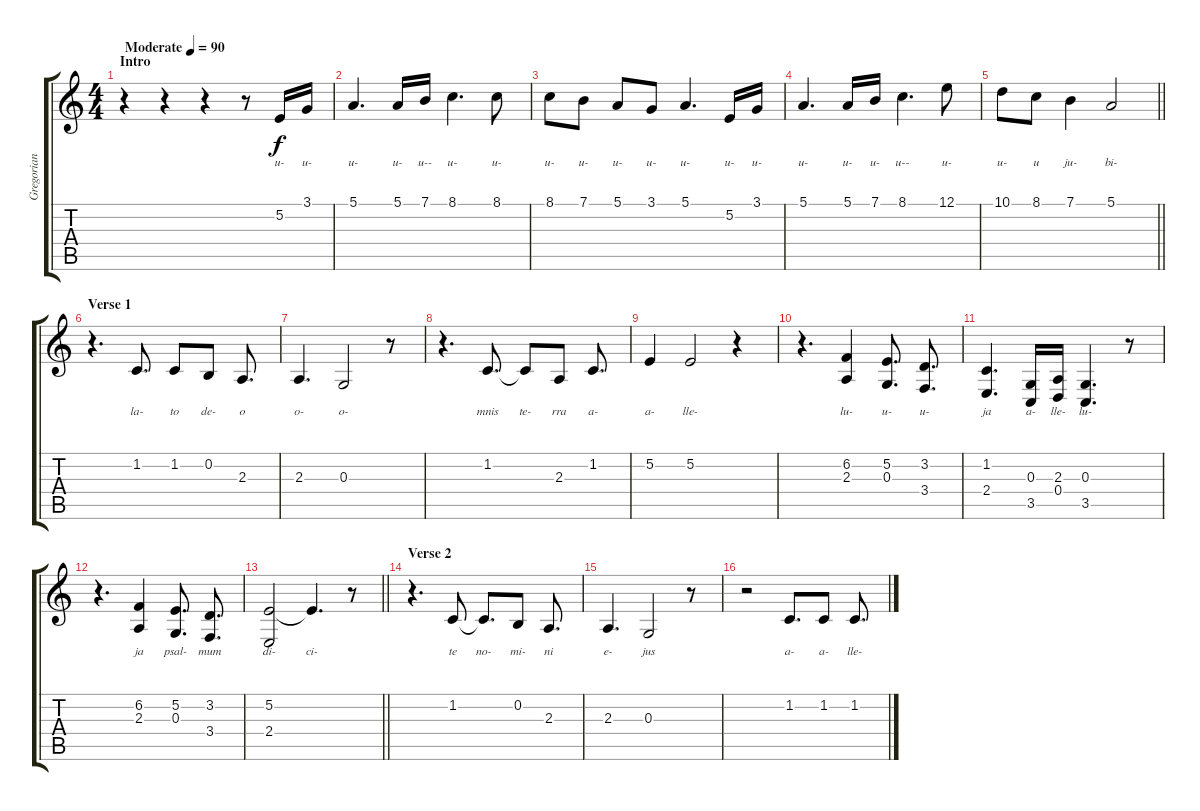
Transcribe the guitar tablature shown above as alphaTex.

\track ("Gregorian" "Gregorian") {instrument choiraahs}
\staff {score tabs}
\tuning (E4 B3 G3 D3 A2 E2) {hide}
\ts (4 4)
\section ("" "Intro")
\tempo (90 "Moderate")
\clef g2
\ks c
r.4{dy f instrument choiraahs} r.4 r.4 r.8 5.2.16{lyrics (0 "u-") lyrics (1 "") lyrics (2 "") lyrics (3 "") lyrics (4 "")} 3.1.16{lyrics (0 "u-") lyrics (1 "") lyrics (2 "") lyrics (3 "") lyrics (4 "")} |
5.1.4{d lyrics (0 "u-") lyrics (1 "") lyrics (2 "") lyrics (3 "") lyrics (4 "")} 5.1.16{lyrics (0 "u-") lyrics (1 "") lyrics (2 "") lyrics (3 "") lyrics (4 "")} 7.1.16{lyrics (0 "u--") lyrics (1 "") lyrics (2 "") lyrics (3 "") lyrics (4 "")} 8.1.4{d lyrics (0 "u-") lyrics (1 "") lyrics (2 "") lyrics (3 "") lyrics (4 "")} 8.1.8{lyrics (0 "u-") lyrics (1 "") lyrics (2 "") lyrics (3 "") lyrics (4 "")} |
8.1.8{lyrics (0 "u-") lyrics (1 "") lyrics (2 "") lyrics (3 "") lyrics (4 "")} 7.1.8{lyrics (0 "u-") lyrics (1 "") lyrics (2 "") lyrics (3 "") lyrics (4 "")} 5.1.8{lyrics (0 "u-") lyrics (1 "") lyrics (2 "") lyrics (3 "") lyrics (4 "")} 3.1.8{lyrics (0 "u-") lyrics (1 "") lyrics (2 "") lyrics (3 "") lyrics (4 "")} 5.1.4{d lyrics (0 "u-") lyrics (1 "") lyrics (2 "") lyrics (3 "") lyrics (4 "")} 5.2.16{lyrics (0 "u-") lyrics (1 "") lyrics (2 "") lyrics (3 "") lyrics (4 "")} 3.1.16{lyrics (0 "u-") lyrics (1 "") lyrics (2 "") lyrics (3 "") lyrics (4 "")} |
5.1.4{d lyrics (0 "u-") lyrics (1 "") lyrics (2 "") lyrics (3 "") lyrics (4 "")} 5.1.16{lyrics (0 "u-") lyrics (1 "") lyrics (2 "") lyrics (3 "") lyrics (4 "")} 7.1.16{lyrics (0 "u-") lyrics (1 "") lyrics (2 "") lyrics (3 "") lyrics (4 "")} 8.1.4{d lyrics (0 "u--") lyrics (1 "") lyrics (2 "") lyrics (3 "") lyrics (4 "")} 12.1.8{lyrics (0 "u-") lyrics (1 "") lyrics (2 "") lyrics (3 "") lyrics (4 "")} |
\barLineRight lightlight
10.1.8{lyrics (0 "u-") lyrics (1 "") lyrics (2 "") lyrics (3 "") lyrics (4 "")} 8.1.8{lyrics (0 "u") lyrics (1 "") lyrics (2 "") lyrics (3 "") lyrics (4 "")} 7.1.4{lyrics (0 "ju-") lyrics (1 "") lyrics (2 "") lyrics (3 "") lyrics (4 "")} 5.1.2{lyrics (0 "bi-") lyrics (1 "") lyrics (2 "") lyrics (3 "") lyrics (4 "")} |
\section ("" "Verse 1")
r.4{d} 1.2.8{d lyrics (0 "la-") lyrics (1 "") lyrics (2 "") lyrics (3 "") lyrics (4 "")} 1.2.8{lyrics (0 "to") lyrics (1 "") lyrics (2 "") lyrics (3 "") lyrics (4 "")} 0.2.8{lyrics (0 "de-") lyrics (1 "") lyrics (2 "") lyrics (3 "") lyrics (4 "")} 2.3.8{d lyrics (0 "o") lyrics (1 "") lyrics (2 "") lyrics (3 "") lyrics (4 "")} |
2.3.4{d lyrics (0 "o-") lyrics (1 "") lyrics (2 "") lyrics (3 "") lyrics (4 "")} 0.3.2{lyrics (0 "o-") lyrics (1 "") lyrics (2 "") lyrics (3 "") lyrics (4 "")} r.8 |
r.4{d} 1.2.8{d lyrics (0 "mnis") lyrics (1 "") lyrics (2 "") lyrics (3 "") lyrics (4 "")} 1.2{t}.8{lyrics (0 "te-") lyrics (1 "") lyrics (2 "") lyrics (3 "") lyrics (4 "")} 2.3.8{lyrics (0 "rra") lyrics (1 "") lyrics (2 "") lyrics (3 "") lyrics (4 "")} 1.2.8{d lyrics (0 "a-") lyrics (1 "") lyrics (2 "") lyrics (3 "") lyrics (4 "")} |
5.2.4{lyrics (0 "a-") lyrics (1 "") lyrics (2 "") lyrics (3 "") lyrics (4 "")} 5.2.2{lyrics (0 "lle-") lyrics (1 "") lyrics (2 "") lyrics (3 "") lyrics (4 "")} r.4 |
r.4{d} (6.2 2.3).4{lyrics (0 "lu-") lyrics (1 "") lyrics (2 "") lyrics (3 "") lyrics (4 "")} (5.2 0.3).8{d lyrics (0 "u-") lyrics (1 "") lyrics (2 "") lyrics (3 "") lyrics (4 "")} (3.2 3.4).8{d lyrics (0 "u-") lyrics (1 "") lyrics (2 "") lyrics (3 "") lyrics (4 "")} |
(1.2 2.4).4{d lyrics (0 "ja") lyrics (1 "") lyrics (2 "") lyrics (3 "") lyrics (4 "")} (0.3 3.5).16{lyrics (0 "a-") lyrics (1 "") lyrics (2 "") lyrics (3 "") lyrics (4 "")} (2.3 0.4).16{lyrics (0 "lle-") lyrics (1 "") lyrics (2 "") lyrics (3 "") lyrics (4 "")} (0.3 3.5).4{d lyrics (0 "lu-") lyrics (1 "") lyrics (2 "") lyrics (3 "") lyrics (4 "")} r.8 |
r.4{d} (6.2 2.3).4{lyrics (0 "ja") lyrics (1 "") lyrics (2 "") lyrics (3 "") lyrics (4 "")} (5.2 0.3).8{d lyrics (0 "psal-") lyrics (1 "") lyrics (2 "") lyrics (3 "") lyrics (4 "")} (3.2 3.4).8{d lyrics (0 "mum") lyrics (1 "") lyrics (2 "") lyrics (3 "") lyrics (4 "")} |
\barLineRight lightlight
(5.2 2.4).2{lyrics (0 "di-") lyrics (1 "") lyrics (2 "") lyrics (3 "") lyrics (4 "")} 5.2{t}.4{d lyrics (0 "ci-") lyrics (1 "") lyrics (2 "") lyrics (3 "") lyrics (4 "")} r.8 |
\section ("" "Verse 2")
r.4{d} 1.2.8{lyrics (0 "te") lyrics (1 "") lyrics (2 "") lyrics (3 "") lyrics (4 "")} 1.2{t}.8{d lyrics (0 "no-") lyrics (1 "") lyrics (2 "") lyrics (3 "") lyrics (4 "")} 0.2.8{lyrics (0 "mi-") lyrics (1 "") lyrics (2 "") lyrics (3 "") lyrics (4 "")} 2.3.8{d lyrics (0 "ni") lyrics (1 "") lyrics (2 "") lyrics (3 "") lyrics (4 "")} |
2.3.4{d lyrics (0 "e-") lyrics (1 "") lyrics (2 "") lyrics (3 "") lyrics (4 "")} 0.3.2{lyrics (0 "jus") lyrics (1 "") lyrics (2 "") lyrics (3 "") lyrics (4 "")} r.8 |
r.2 1.2.8{d lyrics (0 "a-") lyrics (1 "") lyrics (2 "") lyrics (3 "") lyrics (4 "")} 1.2.8{lyrics (0 "a-") lyrics (1 "") lyrics (2 "") lyrics (3 "") lyrics (4 "")} 1.2.8{d lyrics (0 "lle-") lyrics (1 "") lyrics (2 "") lyrics (3 "") lyrics (4 "")}
